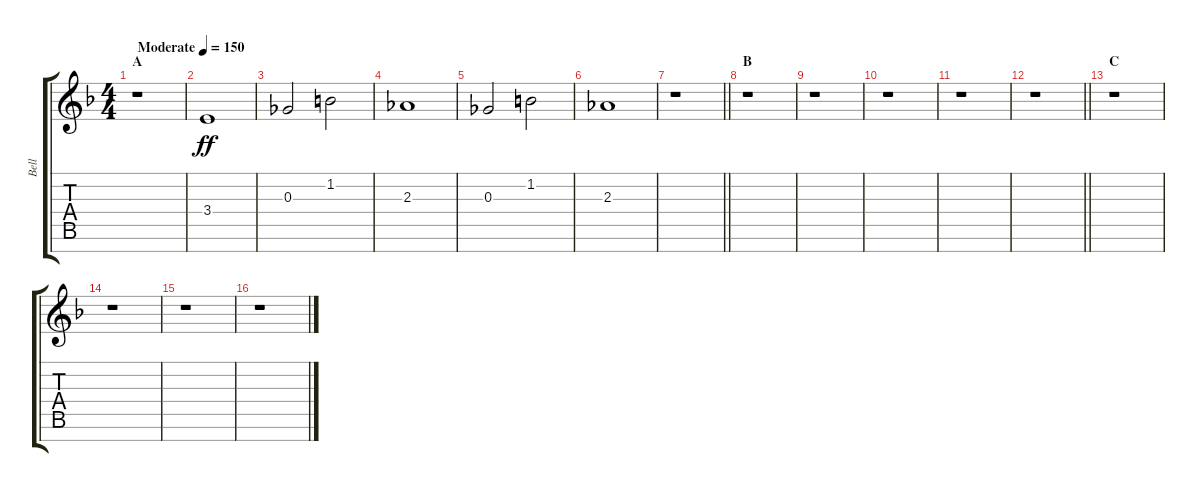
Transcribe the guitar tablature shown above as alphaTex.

\track ("Bell" "Bell") {instrument tubularbells}
\staff {score tabs}
\tuning (Eb5 Bb4 Gb4 Db4 Ab3 Eb3 Bb2) {hide}
\ts (4 4)
\section ("" "A")
\tempo (150 "Moderate")
\clef g2
\ks f
r.1{dy ff instrument tubularbells} |
3.4.1 |
0.3.2 1.2.2 |
2.3.1 |
0.3.2 1.2.2 |
2.3.1 |
\barLineRight lightlight
r.1 |
\section ("" "B")
r.1 |
r.1 |
r.1 |
r.1 |
\barLineRight lightlight
r.1 |
\section ("" "C")
r.1 |
r.1 |
r.1 |
r.1
